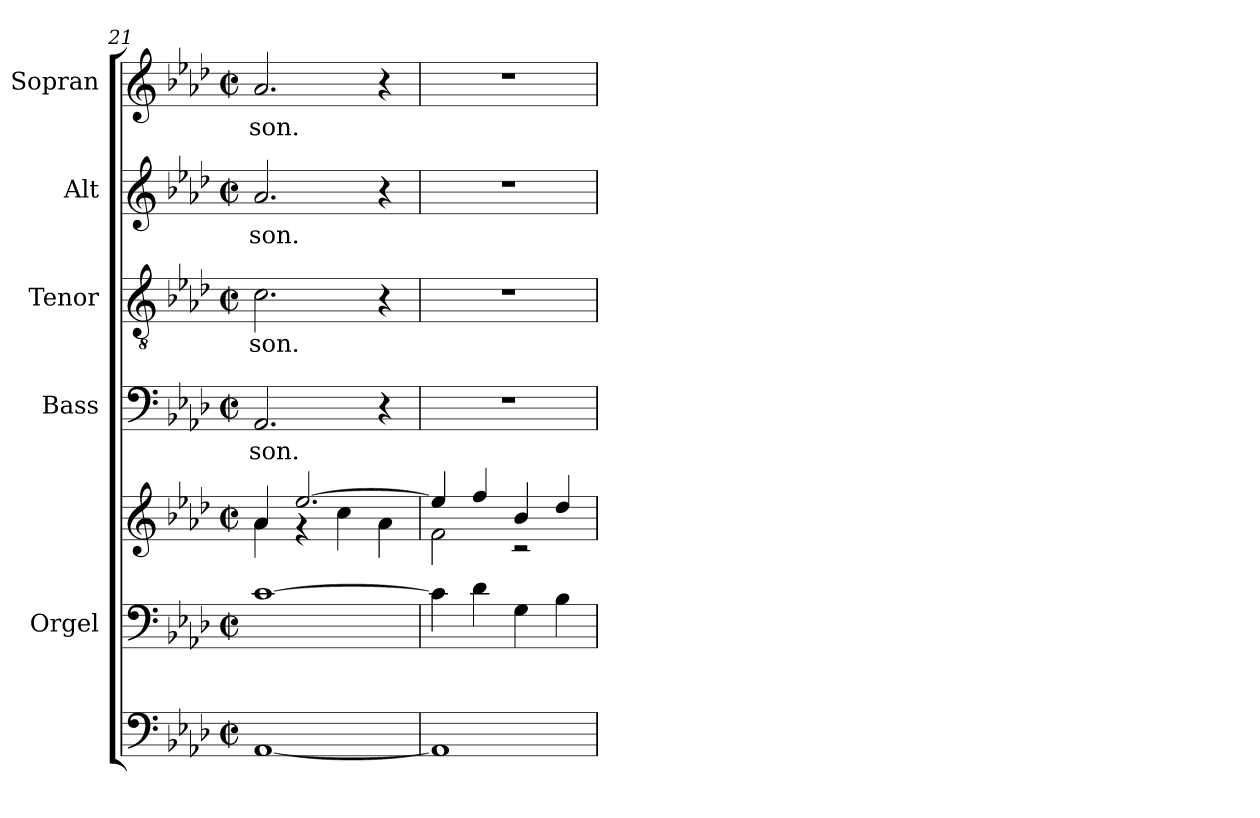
**kern	**kern	**kern	**kern	**text	**kern	**text	**kern	**text	**kern	**text
*part6	*part5	*part5	*part4	*part4	*part3	*part3	*part2	*part2	*part1	*part1
*staff7	*staff6	*staff5	*staff4	*staff4	*staff3	*staff3	*staff2	*staff2	*staff1	*staff1
*	*I"Orgel	*	*I"Bass	*	*I"Tenor	*	*I"Alt	*	*I"Sopran	*
*	*I'Org.	*	*I'B	*	*I'T	*	*I'A	*	*I'S	*
*clefF4	*clefF4	*clefG2	*clefF4	*	*clefGv2	*	*clefG2	*	*clefG2	*
*ITrd7c12	*	*	*	*	*	*	*	*	*	*
*k[b-e-a-d-]	*k[b-e-a-d-]	*k[b-e-a-d-]	*k[b-e-a-d-]	*	*k[b-e-a-d-]	*	*k[b-e-a-d-]	*	*k[b-e-a-d-]	*
*A-:	*A-:	*A-:	*A-:	*	*A-:	*	*A-:	*	*A-:	*
*M2/2	*M2/2	*M2/2	*M2/2	*	*M2/2	*	*M2/2	*	*M2/2	*
*met(c|)	*met(c|)	*met(c|)	*met(c|)	*	*met(c|)	*	*met(c|)	*	*met(c|)	*
=21	=21	=21	=21	=21	=21	=21	=21	=21	=21	=21
*	*	*^	*	*	*	*	*	*	*	*
!	!	!	!	!	!LO:LY:b	!	!LO:LY:b	!	!LO:LY:b	!	!LO:LY:b
[1AAA-	[1c	4a-/	4a-\	2.AA-/	-son.	2.c\	-son.	2.a-/	-son.	2.a-/	-son.
.	.	[>2.ee-/	4rf	.	.	.	.	.	.	.	.
.	.	.	4cc\	.	.	.	.	.	.	.	.
.	.	.	4a-\	4r	.	4r	.	4r	.	4r	.
=22	=22	=22	=22	=22	=22	=22	=22	=22	=22	=22	=22
1AAA-]	4c\]	4ee-/]	2f\	1r	.	1r	.	1r	.	1r	.
.	4d-\	4ff/	.	.	.	.	.	.	.	.	.
.	4G\	4b-/	2rc	.	.	.	.	.	.	.	.
.	4B-\	4dd-/	.	.	.	.	.	.	.	.	.
*	*	*v	*v	*	*	*	*	*	*	*	*
=	=	=	=	=	=	=	=	=	=	=
*-	*-	*-	*-	*-	*-	*-	*-	*-	*-	*-
